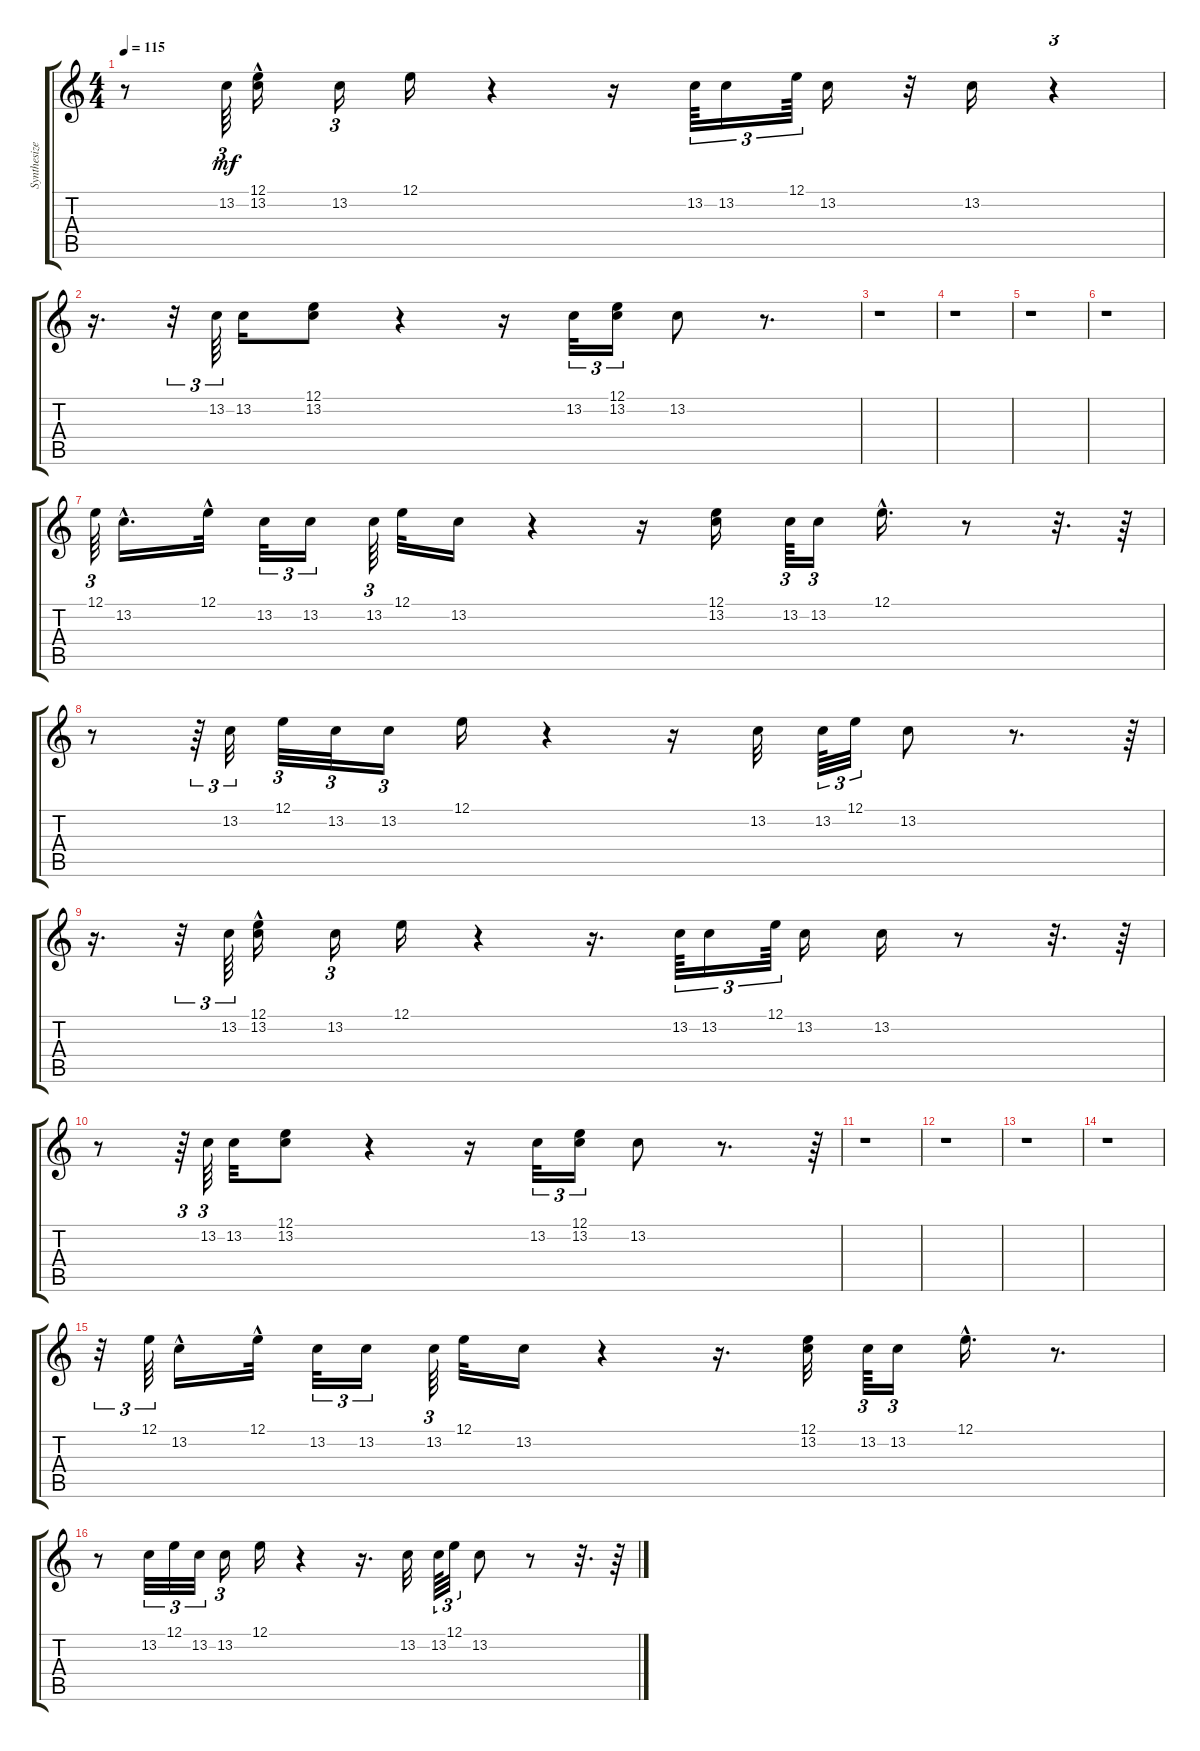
\track ("Synthesizer III" "Synthesize") {instrument lead8bassandlead}
\staff {score tabs}
\tuning (E4 B3 G3 D3 A2 E2) {hide}
\ts (4 4)
\tempo 115
\clef g2
\ks c
r.8{dy mf} 13.2.64{tu (3 2)} (12.1{hac} 13.2).16 13.2.16{tu (3 2)} 12.1.16 r.4 r.16 13.2.64{tu (3 2)} 13.2.16{tu (3 2)} 12.1.64{tu (3 2)} 13.2.16 r.32 13.2.16 r.4{tu (3 2)} |
r.16{d} r.32{tu (3 2)} 13.2.64{tu (3 2)} 13.2.16 (12.1 13.2).8 r.4 r.16 13.2.32{tu (3 2)} (12.1 13.2).16{tu (3 2)} 13.2.8 r.8{d} |
r.1 |
r.1 |
r.1 |
r.1 |
12.1.64{tu (3 2)} 13.2{hac}.16{d} 12.1{hac}.32 13.2.32{tu (3 2)} 13.2.16{tu (3 2)} 13.2.64{tu (3 2)} 12.1.32 13.2.16 r.4 r.16 (12.1 13.2).16 13.2.64{tu (3 2)} 13.2.16{tu (3 2)} 12.1{hac}.16{d} r.8 r.32{d} r.64 |
r.8 r.64{tu (3 2)} 13.2.32{tu (3 2)} 12.1.32{tu (3 2)} 13.2.32{tu (3 2)} 13.2.16{tu (3 2)} 12.1.16 r.4 r.16 13.2.32 13.2.64{tu (3 2)} 12.1.32{tu (3 2)} 13.2.8 r.8{d} r.64{tu (3 2)} |
r.16{d} r.32{tu (3 2)} 13.2.64{tu (3 2)} (12.1{hac} 13.2).16 13.2.16{tu (3 2)} 12.1.16 r.4 r.16{d} 13.2.64{tu (3 2)} 13.2.16{tu (3 2)} 12.1.64{tu (3 2)} 13.2.16 13.2.16 r.8 r.32{d} r.64 |
r.8 r.64{tu (3 2)} 13.2.64{tu (3 2)} 13.2.32 (12.1 13.2).8 r.4 r.16 13.2.32{tu (3 2)} (12.1 13.2).16{tu (3 2)} 13.2.8 r.8{d} r.64{tu (3 2)} |
r.1 |
r.1 |
r.1 |
r.1 |
r.32{tu (3 2)} 12.1.64{tu (3 2)} 13.2{hac}.16 12.1{hac}.32 13.2.32{tu (3 2)} 13.2.16{tu (3 2)} 13.2.64{tu (3 2)} 12.1.32 13.2.16 r.4 r.16{d} (12.1 13.2).32 13.2.64{tu (3 2)} 13.2.16{tu (3 2)} 12.1{hac}.16{d} r.8{d} |
r.8 13.2.32{tu (3 2)} 12.1.32{tu (3 2)} 13.2.32{tu (3 2)} 13.2.16{tu (3 2)} 12.1.16 r.4 r.16{d} 13.2.32 13.2.64{tu (3 2)} 12.1.32{tu (3 2)} 13.2.8 r.8 r.32{d} r.64
